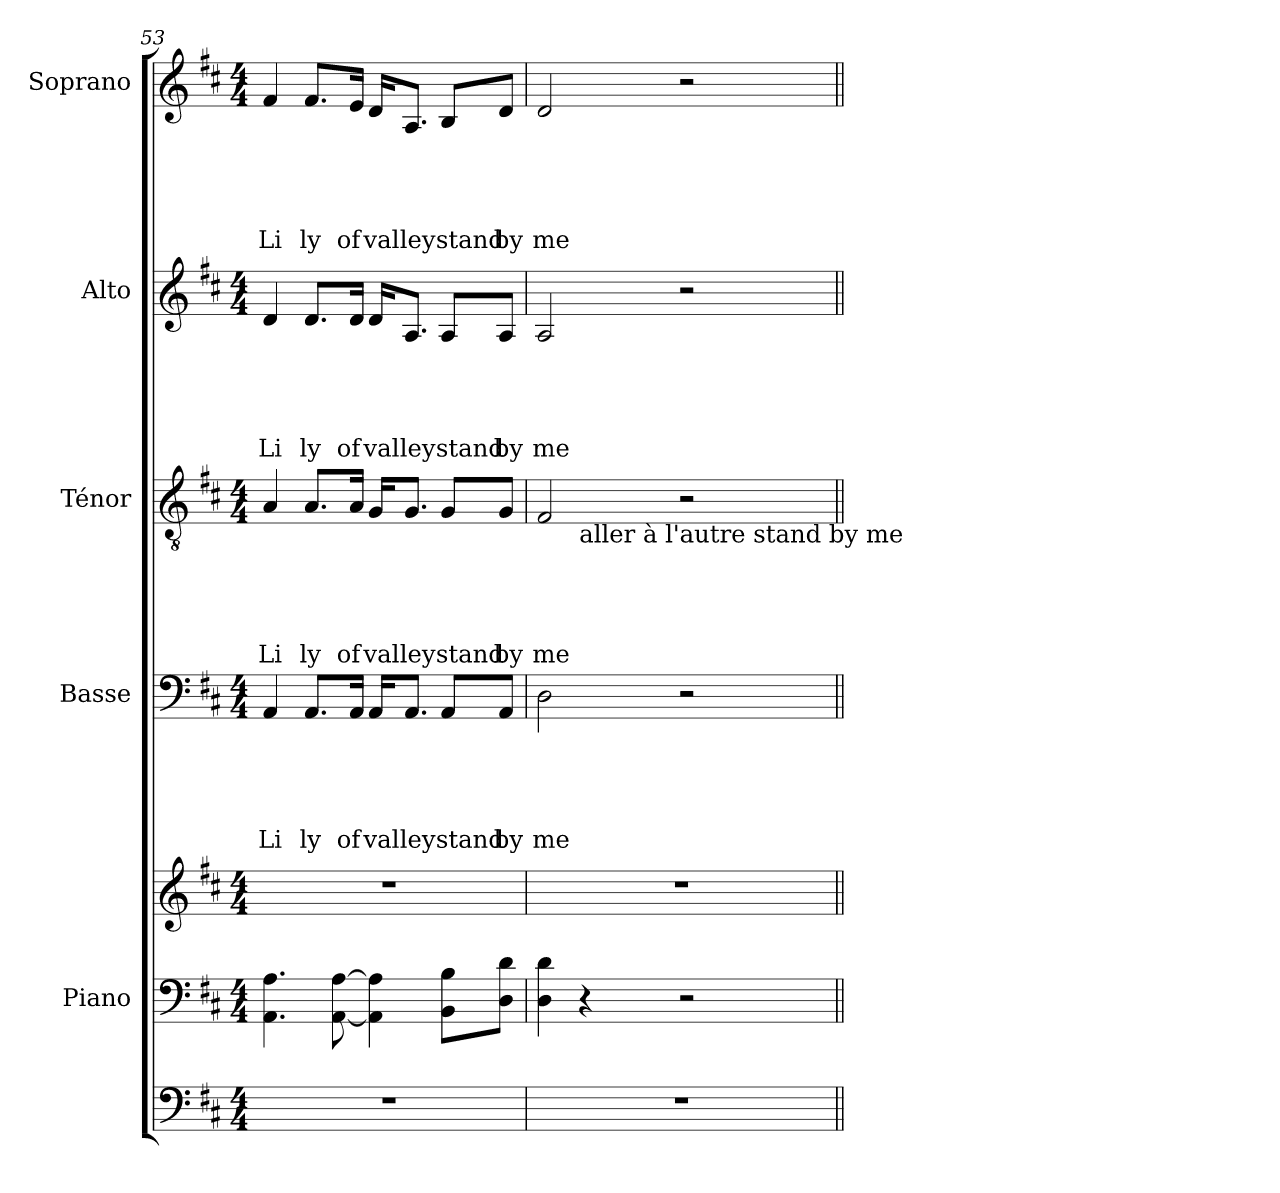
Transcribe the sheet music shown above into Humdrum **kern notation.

**kern	**kern	**kern	**kern	**text	**text	**text	**text	**text	**kern	**text	**text	**text	**text	**text	**kern	**text	**text	**text	**text	**text	**kern	**text	**text	**text	**text	**text
*part6	*part5	*part5	*part4	*part4	*part4	*part4	*part4	*part4	*part3	*part3	*part3	*part3	*part3	*part3	*part2	*part2	*part2	*part2	*part2	*part2	*part1	*part1	*part1	*part1	*part1	*part1
*staff7	*staff6	*staff5	*staff4	*staff4	*staff4	*staff4	*staff4	*staff4	*staff3	*staff3	*staff3	*staff3	*staff3	*staff3	*staff2	*staff2	*staff2	*staff2	*staff2	*staff2	*staff1	*staff1	*staff1	*staff1	*staff1	*staff1
*	*I"Piano	*	*I"Basse	*	*	*	*	*	*I"Ténor	*	*	*	*	*	*I"Alto	*	*	*	*	*	*I"Soprano	*	*	*	*	*
*	*I'Pno	*	*I'Ba.	*	*	*	*	*	*I'T	*	*	*	*	*	*I'A	*	*	*	*	*	*I'S	*	*	*	*	*
!!LO:PB:g=z
*clefF4	*clefF4	*clefG2	*clefF4	*	*	*	*	*	*clefGv2	*	*	*	*	*	*clefG2	*	*	*	*	*	*clefG2	*	*	*	*	*
*k[f#c#]	*k[f#c#]	*k[f#c#]	*k[f#c#]	*	*	*	*	*	*k[f#c#]	*	*	*	*	*	*k[f#c#]	*	*	*	*	*	*k[f#c#]	*	*	*	*	*
*D:	*D:	*D:	*D:	*	*	*	*	*	*D:	*	*	*	*	*	*D:	*	*	*	*	*	*D:	*	*	*	*	*
*M4/4	*M4/4	*M4/4	*M4/4	*	*	*	*	*	*M4/4	*	*	*	*	*	*M4/4	*	*	*	*	*	*M4/4	*	*	*	*	*
=53	=53	=53	=53	=53	=53	=53	=53	=53	=53	=53	=53	=53	=53	=53	=53	=53	=53	=53	=53	=53	=53	=53	=53	=53	=53	=53
!	!	!	!	!	!	!	!	!LO:LY:b	!	!	!	!	!	!	!	!	!	!	!	!	!	!	!	!	!	!
!	!	!	!	!	!	!	!	!	!	!	!	!	!	!LO:LY:b	!	!	!	!	!	!	!	!	!	!	!	!
!	!	!	!	!	!	!	!	!	!	!	!	!	!	!	!	!	!	!	!	!LO:LY:b	!	!	!	!	!	!
!	!	!	!	!	!	!	!	!	!	!	!	!	!	!	!	!	!	!	!	!	!	!	!	!	!	!LO:LY:b
1r	4.AA\ 4.A\	1r	4AA/	.	.	.	.	Li	4A/	.	.	.	.	Li	4d/	.	.	.	.	Li	4f#/	.	.	.	.	Li
!	!	!	!	!	!	!	!	!LO:LY:b	!	!	!	!	!	!	!	!	!	!	!	!	!	!	!	!	!	!
!	!	!	!	!	!	!	!	!	!	!	!	!	!	!LO:LY:b	!	!	!	!	!	!	!	!	!	!	!	!
!	!	!	!	!	!	!	!	!	!	!	!	!	!	!	!	!	!	!	!	!LO:LY:b	!	!	!	!	!	!
!	!	!	!	!	!	!	!	!	!	!	!	!	!	!	!	!	!	!	!	!	!	!	!	!	!	!LO:LY:b
.	.	.	8.AA/L	.	.	.	.	ly	8.A/L	.	.	.	.	ly	8.d/L	.	.	.	.	ly	8.f#/L	.	.	.	.	ly
.	[8AA\ [8A\	.	.	.	.	.	.	.	.	.	.	.	.	.	.	.	.	.	.	.	.	.	.	.	.	.
!	!	!	!	!	!	!	!	!LO:LY:b	!	!	!	!	!	!	!	!	!	!	!	!	!	!	!	!	!	!
!	!	!	!	!	!	!	!	!	!	!	!	!	!	!LO:LY:b	!	!	!	!	!	!	!	!	!	!	!	!
!	!	!	!	!	!	!	!	!	!	!	!	!	!	!	!	!	!	!	!	!LO:LY:b	!	!	!	!	!	!
!	!	!	!	!	!	!	!	!	!	!	!	!	!	!	!	!	!	!	!	!	!	!	!	!	!	!LO:LY:b
.	.	.	16AA/Jk	.	.	.	.	of	16A/Jk	.	.	.	.	of	16d/Jk	.	.	.	.	of	16e/Jk	.	.	.	.	of
!	!	!	!	!	!	!	!	!LO:LY:b	!	!	!	!	!	!	!	!	!	!	!	!	!	!	!	!	!	!
!	!	!	!	!	!	!	!	!	!	!	!	!	!	!LO:LY:b	!	!	!	!	!	!	!	!	!	!	!	!
!	!	!	!	!	!	!	!	!	!	!	!	!	!	!	!	!	!	!	!	!LO:LY:b	!	!	!	!	!	!
!	!	!	!	!	!	!	!	!	!	!	!	!	!	!	!	!	!	!	!	!	!	!	!	!	!	!LO:LY:b
.	4AA\] 4A\]	.	16AA/KL	.	.	.	.	val	16G/KL	.	.	.	.	val	16d/KL	.	.	.	.	val	16d/KL	.	.	.	.	val
!	!	!	!	!	!	!	!	!LO:LY:b	!	!	!	!	!	!	!	!	!	!	!	!	!	!	!	!	!	!
!	!	!	!	!	!	!	!	!	!	!	!	!	!	!LO:LY:b	!	!	!	!	!	!	!	!	!	!	!	!
!	!	!	!	!	!	!	!	!	!	!	!	!	!	!	!	!	!	!	!	!LO:LY:b	!	!	!	!	!	!
!	!	!	!	!	!	!	!	!	!	!	!	!	!	!	!	!	!	!	!	!	!	!	!	!	!	!LO:LY:b
.	.	.	8.AA/J	.	.	.	.	ley	8.G/J	.	.	.	.	ley	8.A/J	.	.	.	.	ley	8.A/J	.	.	.	.	ley
!	!	!	!	!	!	!	!	!LO:LY:b	!	!	!	!	!	!	!	!	!	!	!	!	!	!	!	!	!	!
!	!	!	!	!	!	!	!	!	!	!	!	!	!	!LO:LY:b	!	!	!	!	!	!	!	!	!	!	!	!
!	!	!	!	!	!	!	!	!	!	!	!	!	!	!	!	!	!	!	!	!LO:LY:b	!	!	!	!	!	!
!	!	!	!	!	!	!	!	!	!	!	!	!	!	!	!	!	!	!	!	!	!	!	!	!	!	!LO:LY:b
.	8BB\ 8B\L	.	8AA/L	.	.	.	.	stand	8G/L	.	.	.	.	stand	8A/L	.	.	.	.	stand	8B/L	.	.	.	.	stand
!	!	!	!	!	!	!	!	!LO:LY:b	!	!	!	!	!	!	!	!	!	!	!	!	!	!	!	!	!	!
!	!	!	!	!	!	!	!	!	!	!	!	!	!	!LO:LY:b	!	!	!	!	!	!	!	!	!	!	!	!
!	!	!	!	!	!	!	!	!	!	!	!	!	!	!	!	!	!	!	!	!LO:LY:b	!	!	!	!	!	!
!	!	!	!	!	!	!	!	!	!	!	!	!	!	!	!	!	!	!	!	!	!	!	!	!	!	!LO:LY:b
.	8D\ 8d\J	.	8AA/J	.	.	.	.	by	8G/J	.	.	.	.	by	8A/J	.	.	.	.	by	8d/J	.	.	.	.	by
=54	=54	=54	=54	=54	=54	=54	=54	=54	=54	=54	=54	=54	=54	=54	=54	=54	=54	=54	=54	=54	=54	=54	=54	=54	=54	=54
!	!	!	!	!	!	!	!	!LO:LY:b	!	!	!	!	!	!	!	!	!	!	!	!	!	!	!	!	!	!
!	!	!	!	!	!	!	!	!	!	!	!	!	!	!LO:LY:b	!	!	!	!	!	!	!	!	!	!	!	!
!	!	!	!	!	!	!	!	!	!	!	!	!	!	!	!	!	!	!	!	!LO:LY:b	!	!	!	!	!	!
!	!	!	!	!	!	!	!	!	!	!	!	!	!	!	!	!	!	!	!	!	!	!	!	!	!	!LO:LY:b
*	*	*	*	*	*	*	*	*	*^	*	*	*	*	*	*	*	*	*	*	*	*	*	*	*	*	*
1r	4D\ 4d\	1r	2D\	.	.	.	.	me	2F#/	4ryy	.	.	.	.	me	2A/	.	.	.	.	me	2d/	.	.	.	.	me
!	!	!	!	!	!	!	!	!	!	!LO:TX:b:t=aller à l'autre stand by me	!	!	!	!	!	!	!	!	!	!	!	!	!	!	!	!	!
.	4r	.	.	.	.	.	.	.	.	2.ryy	.	.	.	.	.	.	.	.	.	.	.	.	.	.	.	.	.
.	2r	.	2r	.	.	.	.	.	2r	.	.	.	.	.	.	2r	.	.	.	.	.	2r	.	.	.	.	.
*	*	*	*	*	*	*	*	*	*v	*v	*	*	*	*	*	*	*	*	*	*	*	*	*	*	*	*	*
=||	=||	=||	=||	=||	=||	=||	=||	=||	=||	=||	=||	=||	=||	=||	=||	=||	=||	=||	=||	=||	=||	=||	=||	=||	=||	=||
*-	*-	*-	*-	*-	*-	*-	*-	*-	*-	*-	*-	*-	*-	*-	*-	*-	*-	*-	*-	*-	*-	*-	*-	*-	*-	*-
